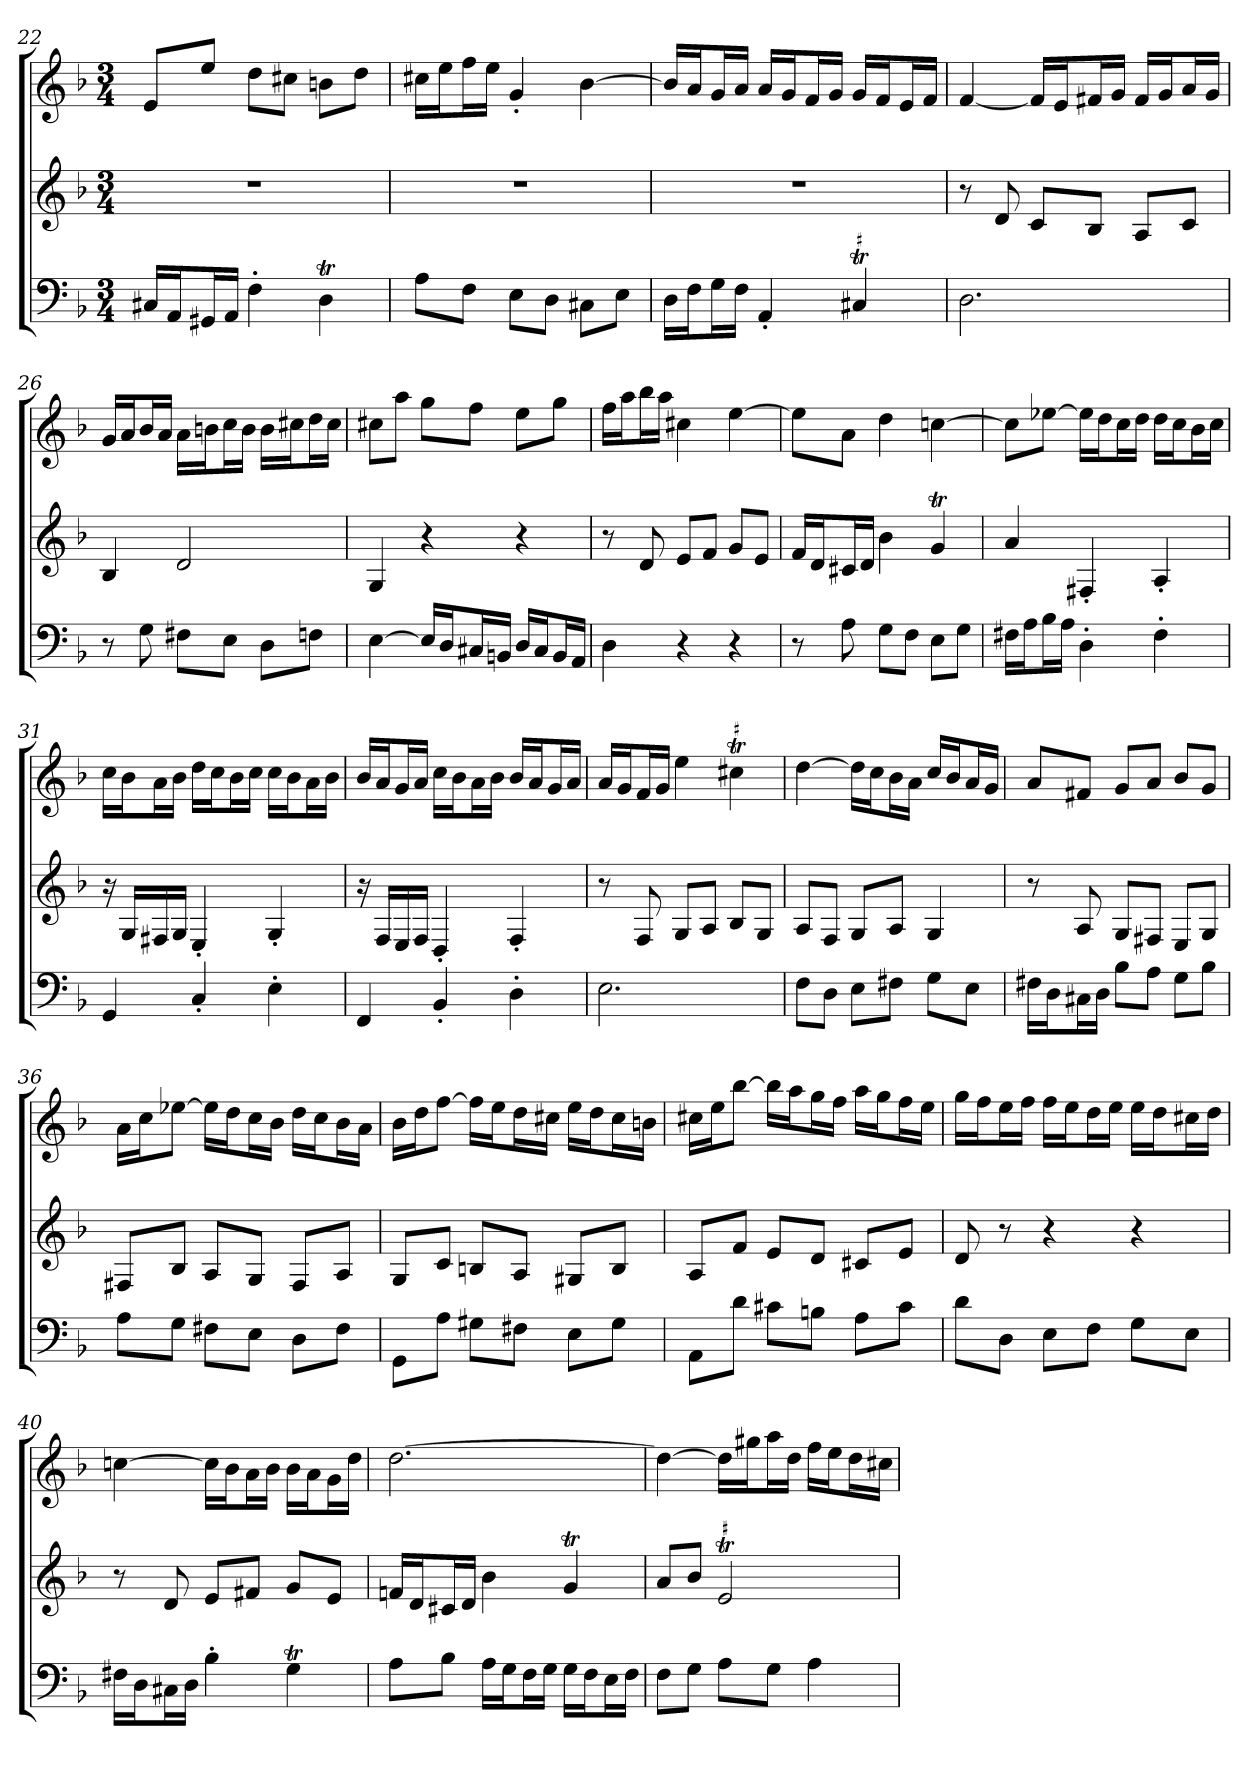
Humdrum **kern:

**kern	**kern	**kern
*part3	*part2	*part1
*staff3	*staff2	*staff1
*k[b-]	*k[b-]	*k[b-]
*d:	*d:	*d:
*M3/4	*M3/4	*M3/4
=22	=22	=22
16C#XLL	2.r	8eL
16AAJ	.	.
16GG#XL	.	8eeJ
16AAJJ	.	.
4F'	.	8ddL
.	.	8cc#XJ
4DT	.	8bnL
.	.	8ddJ
=23	=23	=23
8AL	2.r	16cc#XLL
.	.	16eeJ
8FJ	.	16ffL
.	.	16eeJJ
8EL	.	4g'
8DJ	.	.
8C#XL	.	[4b-
8EJ	.	.
=24	=24	=24
16DLL	2.r	16b-LL]
16FJ	.	16aJ
16GL	.	16gL
16FJJ	.	16aJJ
4AA'	.	16aLL
.	.	16gJ
.	.	16fL
.	.	16gJJ
!LO:TR:acc=#	!	!
4C#XT	.	16gLL
.	.	16fJ
.	.	16eL
.	.	16fJJ
=25	=25	=25
2.D	8r	[4f
.	8d	.
.	8cL	16fLL]
.	.	16eJ
.	8B-J	16f#XL
.	.	16gJJ
.	8AL	16f#LL
.	.	16gJ
.	8cJ	16aL
.	.	16gJJ
=26	=26	=26
8r	4B-	16gLL
.	.	16aJ
8G	.	16b-L
.	.	16aJJ
8F#XL	2d	16aLL
.	.	16bnJ
8EJ	.	16ccL
.	.	16bJJ
8DL	.	16bLL
.	.	16cc#XJ
8FnJ	.	16ddL
.	.	16cc#JJ
=27	=27	=27
[4E	4G	8cc#XL
.	.	8aaJ
16ELL]	4r	8ggL
16DJ	.	.
16C#XL	.	8ffJ
16BBnJJ	.	.
16DLL	4r	8eeL
16C#J	.	.
16BBL	.	8ggJ
16AAJJ	.	.
=28	=28	=28
4D	8r	16ffLL
.	.	16aaJ
.	8d	16bb-L
.	.	16aaJJ
4r	8eL	4cc#X
.	8fJ	.
4r	8gL	[4ee
.	8eJ	.
=29	=29	=29
8r	16fLL	8eeL]
.	16dJ	.
8A	16c#XL	8aJ
.	16dJJ	.
8GL	4b-	4dd
8FJ	.	.
8EL	4gT	[4ccn
8GJ	.	.
=30	=30	=30
16F#XLL	4a	8ccL]
16AJ	.	.
16B-L	.	[8ee-XJ
16AJJ	.	.
4D'	4F#X'	16ee-LL]
.	.	16ddJ
.	.	16ccL
.	.	16ddJJ
4F#'	4A'	16ddLL
.	.	16ccJ
.	.	16b-L
.	.	16ccJJ
=31	=31	=31
4GG	16r	16ccLL
.	16GLL	16b-J
.	16F#X	16aL
.	16GJJ	16b-JJ
4C'	4E'	16ddLL
.	.	16ccJ
.	.	16b-L
.	.	16ccJJ
4E'	4G'	16ccLL
.	.	16b-J
.	.	16aL
.	.	16b-JJ
=32	=32	=32
4FF	16r	16b-LL
.	16FLL	16aJ
.	16E	16gL
.	16FJJ	16aJJ
4BB-'	4D'	16ccLL
.	.	16b-J
.	.	16aL
.	.	16b-JJ
4D'	4F'	16b-LL
.	.	16aJ
.	.	16gL
.	.	16aJJ
=33	=33	=33
2.E	8r	16aLL
.	.	16gJ
.	8F	16fL
.	.	16gJJ
.	8GL	4ee
.	8AJ	.
!	!	!LO:TR:acc=#
.	8B-L	4cc#XT
.	8GJ	.
=34	=34	=34
8FL	8AL	[4dd
8DJ	8FJ	.
8EL	8GL	16ddLL]
.	.	16ccJ
8F#XJ	8AJ	16b-L
.	.	16aJJ
8GL	4G	16ccLL
.	.	16b-J
8EJ	.	16aL
.	.	16gJJ
=35	=35	=35
16F#XLL	8r	8aL
16DJ	.	.
16C#XL	8A	8f#XJ
16DJJ	.	.
8B-L	8GL	8gL
8AJ	8F#XJ	8aJ
8GL	8EL	8b-L
8B-J	8GJ	8gJ
=36	=36	=36
8AL	8F#XL	16aLL
.	.	16ccJ
8GJ	8B-J	[8ee-XJ
8F#XL	8AL	16ee-LL]
.	.	16ddJ
8EJ	8GJ	16ccL
.	.	16b-JJ
8DL	8F#L	16ddLL
.	.	16ccJ
8F#J	8AJ	16b-L
.	.	16aJJ
=37	=37	=37
8GGL	8GL	16b-LL
.	.	16ddJ
8AJ	8cJ	[8ffJ
8G#XL	8BnL	16ffLL]
.	.	16eeJ
8F#XJ	8AJ	16ddL
.	.	16cc#XJJ
8EL	8G#XL	16eeLL
.	.	16ddJ
8G#J	8BJ	16cc#L
.	.	16bnJJ
=38	=38	=38
8AAL	8AL	16cc#XLL
.	.	16eeJ
8dJ	8fJ	[8bb-J
8c#XL	8eL	16bb-LL]
.	.	16aaJ
8BnJ	8dJ	16ggL
.	.	16ffJJ
8AL	8c#XL	16aaLL
.	.	16ggJ
8c#J	8eJ	16ffL
.	.	16eeJJ
=39	=39	=39
8dL	8d	16ggLL
.	.	16ffJ
8DJ	8r	16eeL
.	.	16ffJJ
8EL	4r	16ffLL
.	.	16eeJ
8FJ	.	16ddL
.	.	16eeJJ
8GL	4r	16eeLL
.	.	16ddJ
8EJ	.	16cc#XL
.	.	16ddJJ
=40	=40	=40
16F#XLL	8r	[4ccn
16DJ	.	.
16C#XL	8d	.
16DJJ	.	.
4B-'	8eL	16ccLL]
.	.	16b-J
.	8f#XJ	16aL
.	.	16b-JJ
4GT	8gL	16b-LL
.	.	16aJ
.	8eJ	16gL
.	.	16ddJJ
=41	=41	=41
8AL	16fnLL	[2.dd
.	16dJ	.
8B-J	16c#XL	.
.	16dJJ	.
16ALL	4b-	.
16GJ	.	.
16FL	.	.
16GJJ	.	.
16GLL	4gT	.
16FJ	.	.
16EL	.	.
16FJJ	.	.
=42	=42	=42
8FL	8aL	4dd_
8GJ	8b-J	.
!	!LO:TR:acc=#	!
8AL	2eT	16ddLL]
.	.	16gg#XJ
8GJ	.	16aaL
.	.	16ddJJ
4A	.	16ffLL
.	.	16eeJ
.	.	16ddL
.	.	16cc#XJJ
=	=	=
*-	*-	*-
